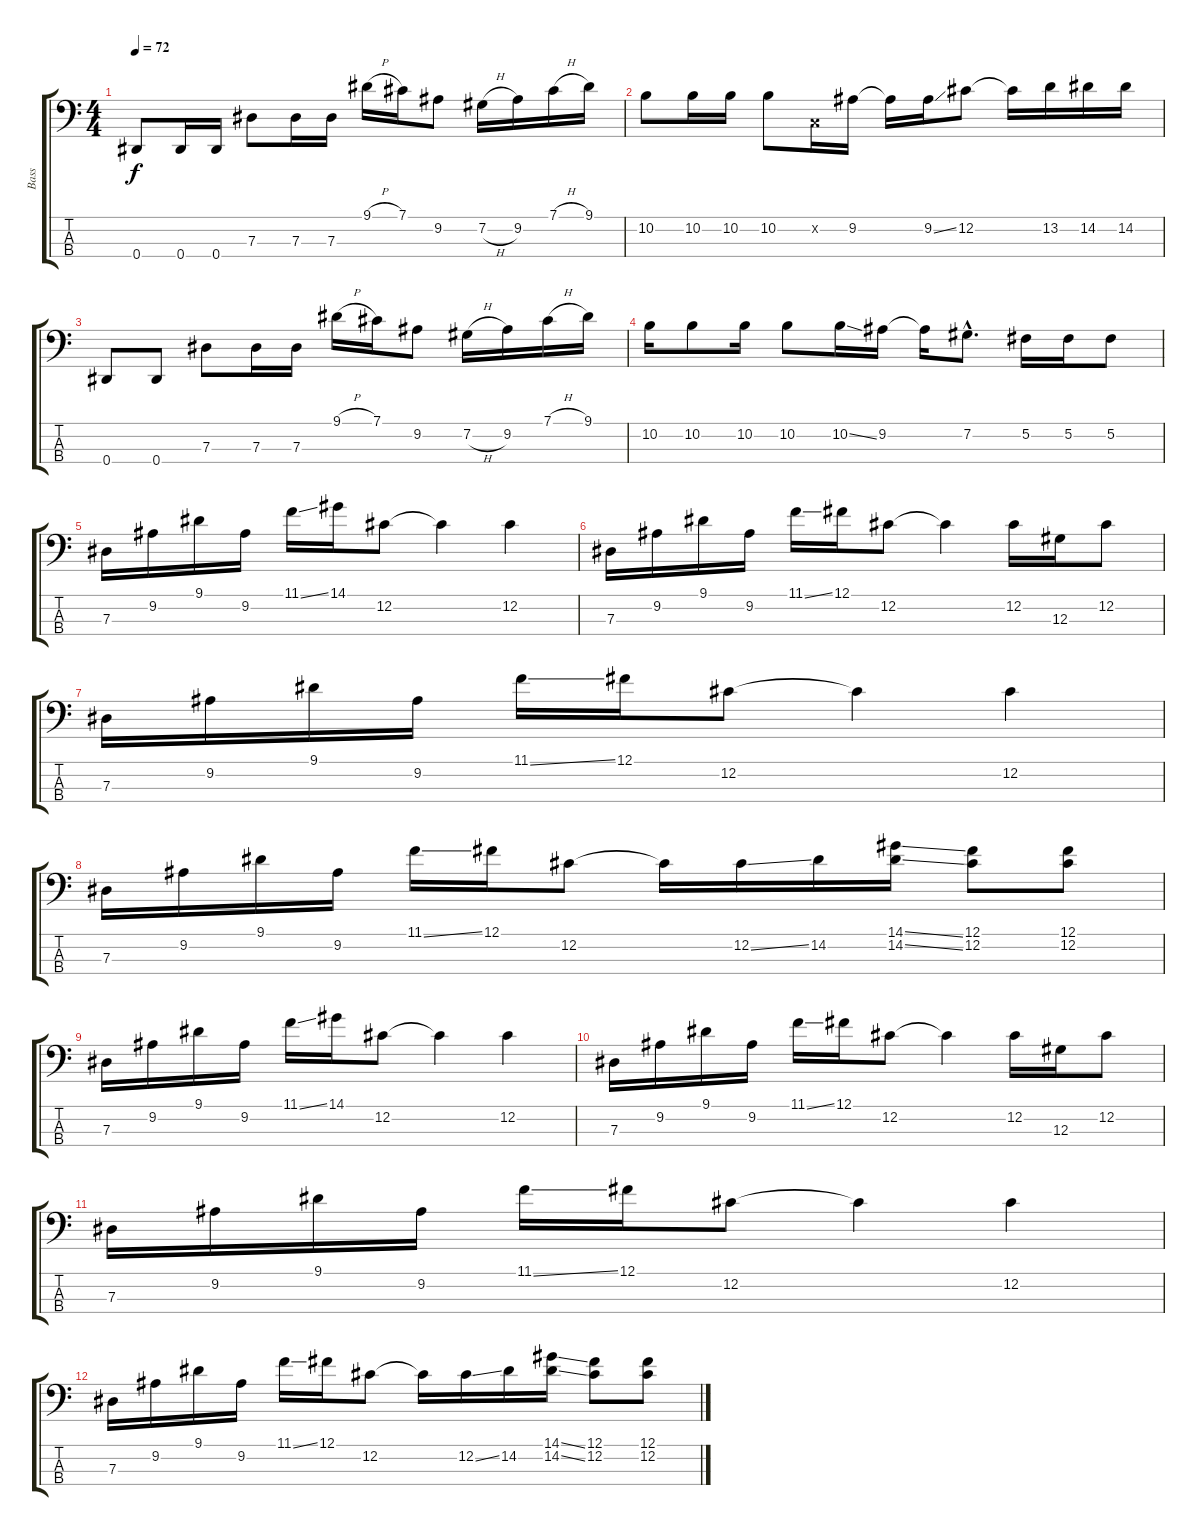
\track ("Bass" "Bass") {instrument slapbass2}
\staff {score tabs}
\tuning (Gb2 Db2 Ab1 Eb1) {hide}
\ts (4 4)
\tempo 72
\clef f4
\ks c
0.4.8{dy f} 0.4.16 0.4.16 7.3.8 7.3.16 7.3.16 9.1{h}.16 7.1.16 9.2.8 7.2{h}.16 9.2.16 7.1{h}.16 9.1.16 |
10.2.8 10.2.16 10.2.16 10.2.8 -1.2{x}.16 9.2.16 9.2{t}.16 9.2{ss}.16 12.2.8 12.2{t}.16 13.2.16 14.2.16 14.2.16 |
0.4.8 0.4.8 7.3.8 7.3.16 7.3.16 9.1{h}.16 7.1.16 9.2.8 7.2{h}.16 9.2.16 7.1{h}.16 9.1.16 |
10.2.16 10.2.8 10.2.16 10.2.8 10.2{ss}.16 9.2.16 9.2{t}.16 7.2{hac}.8{d} 5.2.16 5.2.16 5.2.8 |
7.3.16 9.2.16 9.1.16 9.2.16 11.1{ss}.16 14.1.16 12.2.8 12.2{t}.4 12.2.4 |
7.3.16 9.2.16 9.1.16 9.2.16 11.1{ss}.16 12.1.16 12.2.8 12.2{t}.4 12.2.16 12.3.16 12.2.8 |
7.3.16 9.2.16 9.1.16 9.2.16 11.1{ss}.16 12.1.16 12.2.8 12.2{t}.4 12.2.4 |
7.3.16 9.2.16 9.1.16 9.2.16 11.1{ss}.16 12.1.16 12.2.8 12.2{t}.16 12.2{ss}.16 14.2.16 (14.1{ss} 14.2{ss}).16 (12.1 12.2).8 (12.1 12.2).8 |
7.3.16 9.2.16 9.1.16 9.2.16 11.1{ss}.16 14.1.16 12.2.8 12.2{t}.4 12.2.4 |
7.3.16 9.2.16 9.1.16 9.2.16 11.1{ss}.16 12.1.16 12.2.8 12.2{t}.4 12.2.16 12.3.16 12.2.8 |
7.3.16 9.2.16 9.1.16 9.2.16 11.1{ss}.16 12.1.16 12.2.8 12.2{t}.4 12.2.4 |
7.3.16 9.2.16 9.1.16 9.2.16 11.1{ss}.16 12.1.16 12.2.8 12.2{t}.16 12.2{ss}.16 14.2.16 (14.1{ss} 14.2{ss}).16 (12.1 12.2).8 (12.1 12.2).8
